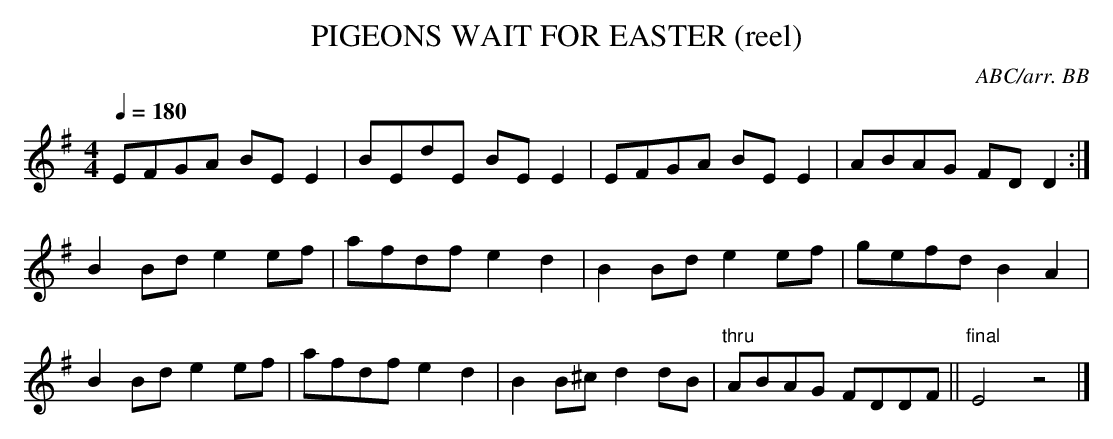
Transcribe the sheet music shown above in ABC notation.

X:1
T:PIGEONS WAIT FOR EASTER (reel)
C:ABC/arr. BB
Days of Easter", which is also the name of another tune
(182281) not related to this one. To reduce any
confusion (I hope) I borrowed the birds from one of
Breathnach's alternate names for this tune ("The Jolly
Pigeons").
Q:1/4=180
L:1/8
M:4/4
K:Em
EFGA BEE2|BEdE BEE2|EFGA BEE2|ABAG FDD2:|
B2 Bd e2 ef|afdf e2 d2|B2 Bd e2 ef|gefd B2 A2|
B2 Bd e2 ef|afdf e2 d2|B2 B^c d2 dB|"thru"ABAG FDDF||\
"final"E4z4|]
